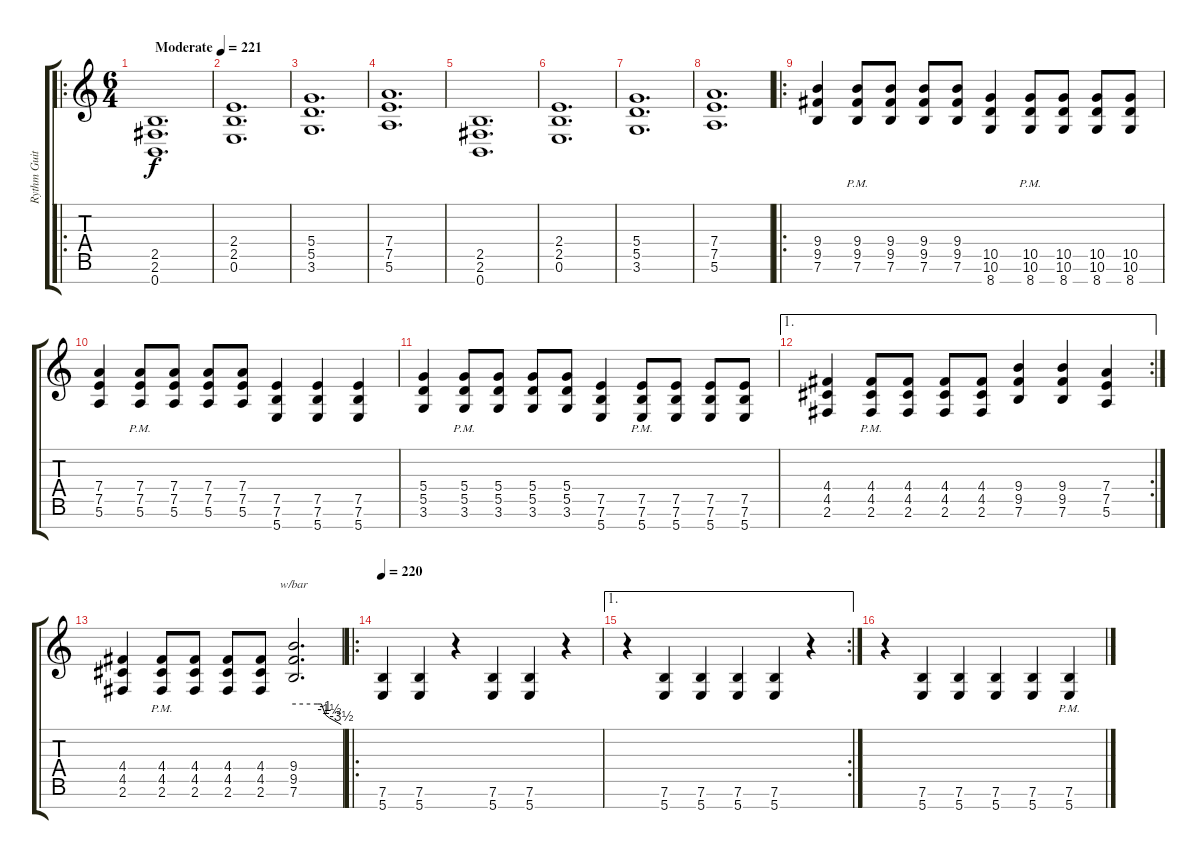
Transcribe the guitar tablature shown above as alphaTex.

\track ("Rythm Guitar I" "Rythm Guit") {instrument overdrivenguitar}
\staff {score tabs}
\tuning (E4 B3 G3 D3 A2 E2 B1) {hide}
\ro
\ts (6 4)
\tempo (221 "Moderate")
\clef g2
\ks c
(2.5 2.6 0.7).1{d dy f instrument overdrivenguitar} |
(2.4 2.5 0.6).1{d} |
(5.4 5.5 3.6).1{d} |
(7.4 7.5 5.6).1{d} |
(2.5 2.6 0.7).1{d} |
(2.4 2.5 0.6).1{d} |
(5.4 5.5 3.6).1{d} |
(7.4 7.5 5.6).1{d} |
\ro
(9.4 9.5 7.6).4 (9.4{pm} 9.5{pm} 7.6{pm}).8 (9.4 9.5 7.6).8 (9.4 9.5 7.6).8 (9.4 9.5 7.6).8 (10.5 10.6 8.7).4 (10.5{pm} 10.6{pm} 8.7{pm}).8 (10.5 10.6 8.7).8 (10.5 10.6 8.7).8 (10.5 10.6 8.7).8 |
(7.4 7.5 5.6).4 (7.4{pm} 7.5{pm} 5.6{pm}).8 (7.4 7.5 5.6).8 (7.4 7.5 5.6).8 (7.4 7.5 5.6).8 (7.5 7.6 5.7).4 (7.5 7.6 5.7).4 (7.5 7.6 5.7).4 |
(5.4 5.5 3.6).4 (5.4{pm} 5.5{pm} 3.6{pm}).8 (5.4 5.5 3.6).8 (5.4 5.5 3.6).8 (5.4 5.5 3.6).8 (7.5 7.6 5.7).4 (7.5{pm} 7.6{pm} 5.7{pm}).8 (7.5 7.6 5.7).8 (7.5 7.6 5.7).8 (7.5 7.6 5.7).8 |
\ae 1
\rc 2
(4.4 4.5 2.6).4 (4.4{pm} 4.5{pm} 2.6{pm}).8 (4.4 4.5 2.6).8 (4.4 4.5 2.6).8 (4.4 4.5 2.6).8 (9.4 9.5 7.6).4 (9.4 9.5 7.6).4 (7.4 7.5 5.6).4 |
(4.4 4.5 2.6).4 (4.4{pm} 4.5{pm} 2.6{pm}).8 (4.4 4.5 2.6).8 (4.4 4.5 2.6).8 (4.4 4.5 2.6).8 (9.4 9.5 7.6).2{d tbe (custom default 0 0 30 0 35 0 40 -4 45 -6 60 -14)} |
\ro
\tempo 220
(7.6 5.7).4 (7.6 5.7).4 r.4 (7.6 5.7).4 (7.6 5.7).4 r.4 |
\ae 1
\rc 2
r.4 (7.6 5.7).4 (7.6 5.7).4 (7.6 5.7).4 (7.6 5.7).4 r.4 |
r.4 (7.6 5.7).4 (7.6 5.7).4 (7.6 5.7).4 (7.6 5.7).4 (7.6{pm} 5.7{pm}).4
